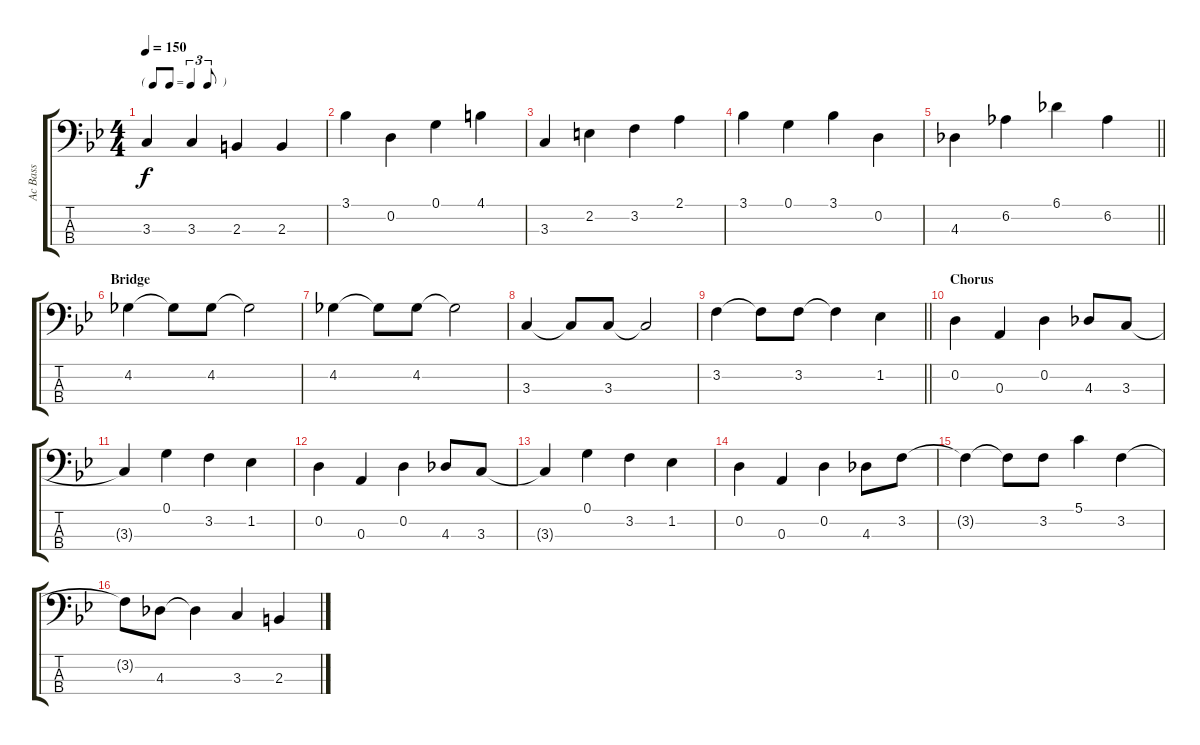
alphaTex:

\track ("Ac Bass" "Ac Bass") {instrument acousticbass}
\staff {score tabs}
\tuning (G2 D2 A1 E1) {hide}
\ts (4 4)
\tf triplet8th
\tempo 150
\clef f4
\ks bb
3.3.4{dy f} 3.3.4 2.3.4 2.3.4 |
3.1.4 0.2.4 0.1.4 4.1.4 |
3.3.4 2.2.4 3.2.4 2.1.4 |
3.1.4 0.1.4 3.1.4 0.2.4 |
\barLineRight lightlight
4.3.4 6.2.4 6.1.4 6.2.4 |
\section ("" "Bridge")
4.2.4 4.2{t}.8 4.2.8 4.2{t}.2 |
4.2.4 4.2{t}.8 4.2.8 4.2{t}.2 |
3.3.4 3.3{t}.8 3.3.8 3.3{t}.2 |
\barLineRight lightlight
3.2.4 3.2{t}.8 3.2.8 3.2{t}.4 1.2.4 |
\section ("" "Chorus")
0.2.4 0.3.4 0.2.4 4.3.8 3.3.8 |
3.3{t}.4 0.1.4 3.2.4 1.2.4 |
0.2.4 0.3.4 0.2.4 4.3.8 3.3.8 |
3.3{t}.4 0.1.4 3.2.4 1.2.4 |
0.2.4 0.3.4 0.2.4 4.3.8 3.2.8 |
3.2{t}.4 3.2{t}.8 3.2.8 5.1.4 3.2.4 |
3.2{t}.8 4.3.8 4.3{t}.4 3.3.4 2.3.4
